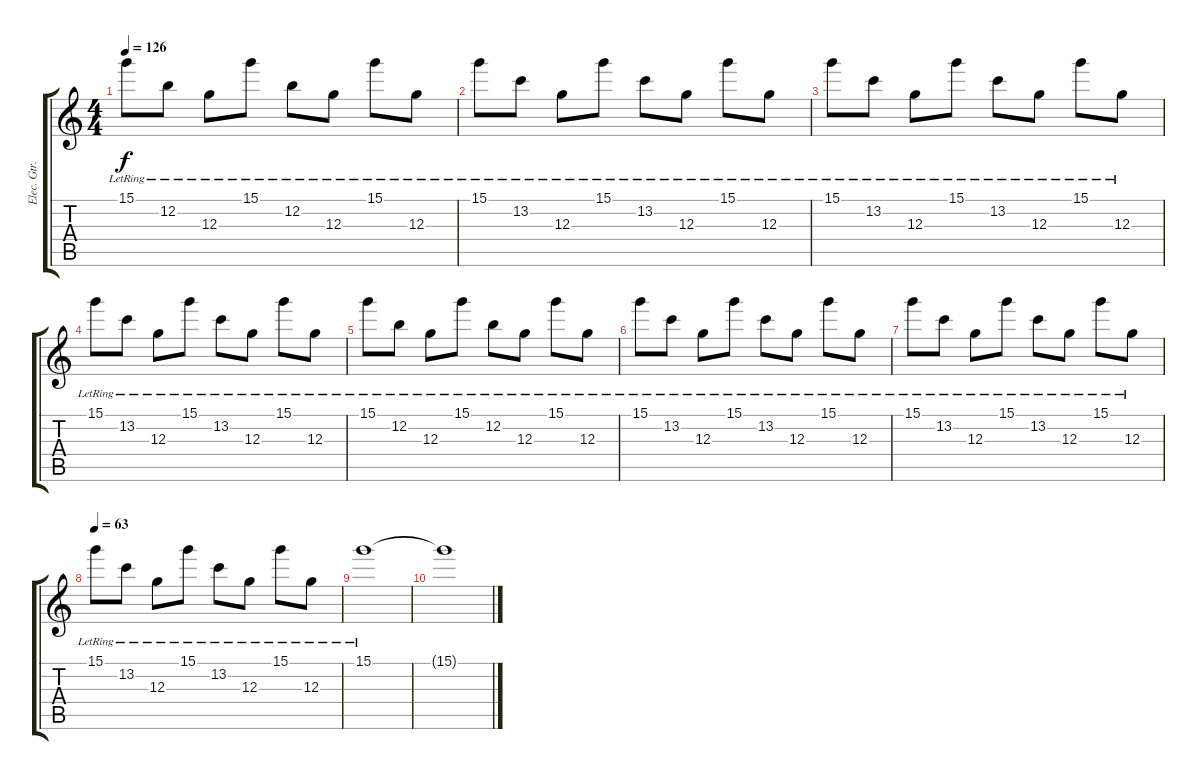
\track ("Elec. Gtr. 3" "Elec. Gtr.") {instrument electricguitarclean}
\staff {score tabs}
\tuning (E4 B3 G3 D3 A2 E2) {hide}
\ts (4 4)
\tempo 126
\clef g2
\ks c
15.1{lr}.8{dy f} 12.2{lr}.8 12.3{lr}.8 15.1{lr}.8 12.2{lr}.8 12.3{lr}.8 15.1{lr}.8 12.3{lr}.8 |
15.1{lr}.8 13.2{lr}.8 12.3{lr}.8 15.1{lr}.8 13.2{lr}.8 12.3{lr}.8 15.1{lr}.8 12.3{lr}.8 |
15.1{lr}.8 13.2{lr}.8 12.3{lr}.8 15.1{lr}.8 13.2{lr}.8 12.3{lr}.8 15.1{lr}.8 12.3{lr}.8 |
15.1{lr}.8 13.2{lr}.8 12.3{lr}.8 15.1{lr}.8 13.2{lr}.8 12.3{lr}.8 15.1{lr}.8 12.3{lr}.8 |
15.1{lr}.8 12.2{lr}.8 12.3{lr}.8 15.1{lr}.8 12.2{lr}.8 12.3{lr}.8 15.1{lr}.8 12.3{lr}.8 |
15.1{lr}.8 13.2{lr}.8 12.3{lr}.8 15.1{lr}.8 13.2{lr}.8 12.3{lr}.8 15.1{lr}.8 12.3{lr}.8 |
15.1{lr}.8 13.2{lr}.8 12.3{lr}.8 15.1{lr}.8 13.2{lr}.8 12.3{lr}.8 15.1{lr}.8 12.3{lr}.8 |
\tempo 63
15.1{lr}.8 13.2{lr}.8 12.3{lr}.8 15.1{lr}.8 13.2{lr}.8 12.3{lr}.8 15.1{lr}.8 12.3{lr}.8 |
15.1{lr}.1 |
15.1{t}.1
